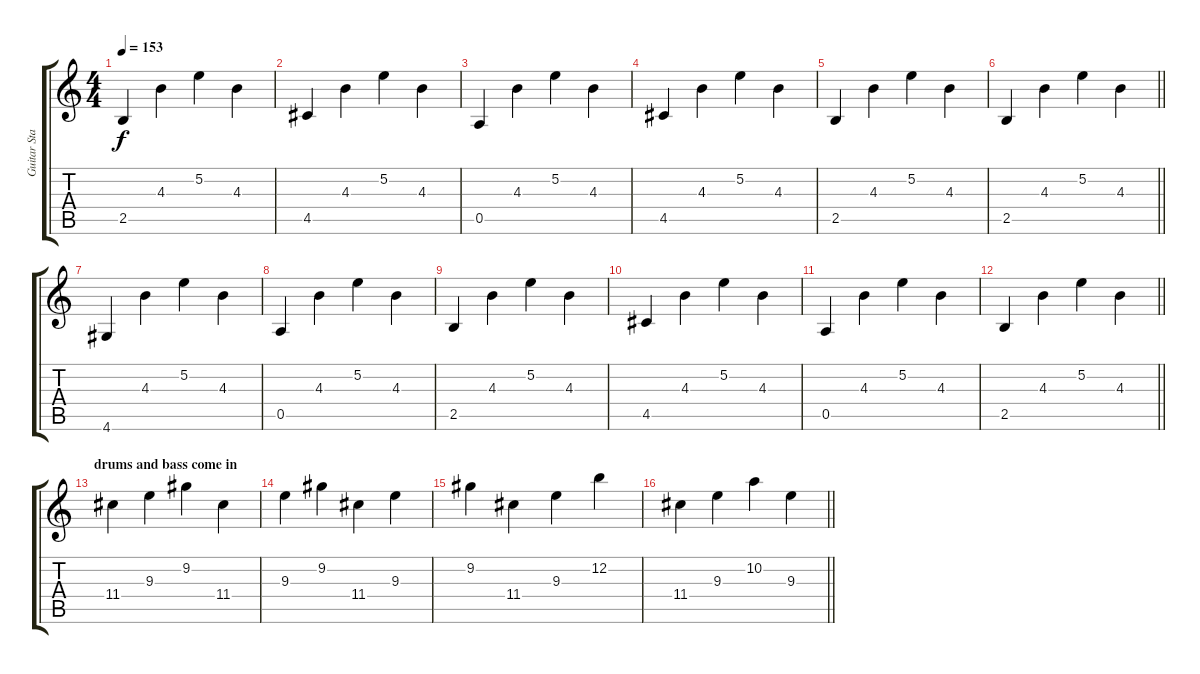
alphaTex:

\track ("Guitar Standard Tuning" "Guitar Sta") {instrument electricguitarclean}
\staff {score tabs}
\tuning (E4 B3 G3 D3 A2 E2) {hide}
\ts (4 4)
\tempo 153
\clef g2
\ks c
2.5.4{dy f} 4.3.4 5.2.4 4.3.4 |
4.5.4 4.3.4 5.2.4 4.3.4 |
0.5.4 4.3.4 5.2.4 4.3.4 |
4.5.4 4.3.4 5.2.4 4.3.4 |
2.5.4 4.3.4 5.2.4 4.3.4 |
\barLineRight lightlight
2.5.4 4.3.4 5.2.4 4.3.4 |
4.6.4 4.3.4 5.2.4 4.3.4 |
0.5.4 4.3.4 5.2.4 4.3.4 |
2.5.4 4.3.4 5.2.4 4.3.4 |
4.5.4 4.3.4 5.2.4 4.3.4 |
0.5.4 4.3.4 5.2.4 4.3.4 |
\barLineRight lightlight
2.5.4 4.3.4 5.2.4 4.3.4 |
\section ("" "drums and bass come in")
11.4.4 9.3.4 9.2.4 11.4.4 |
9.3.4 9.2.4 11.4.4 9.3.4 |
9.2.4 11.4.4 9.3.4 12.2.4 |
\barLineRight lightlight
11.4.4 9.3.4 10.2.4 9.3.4
